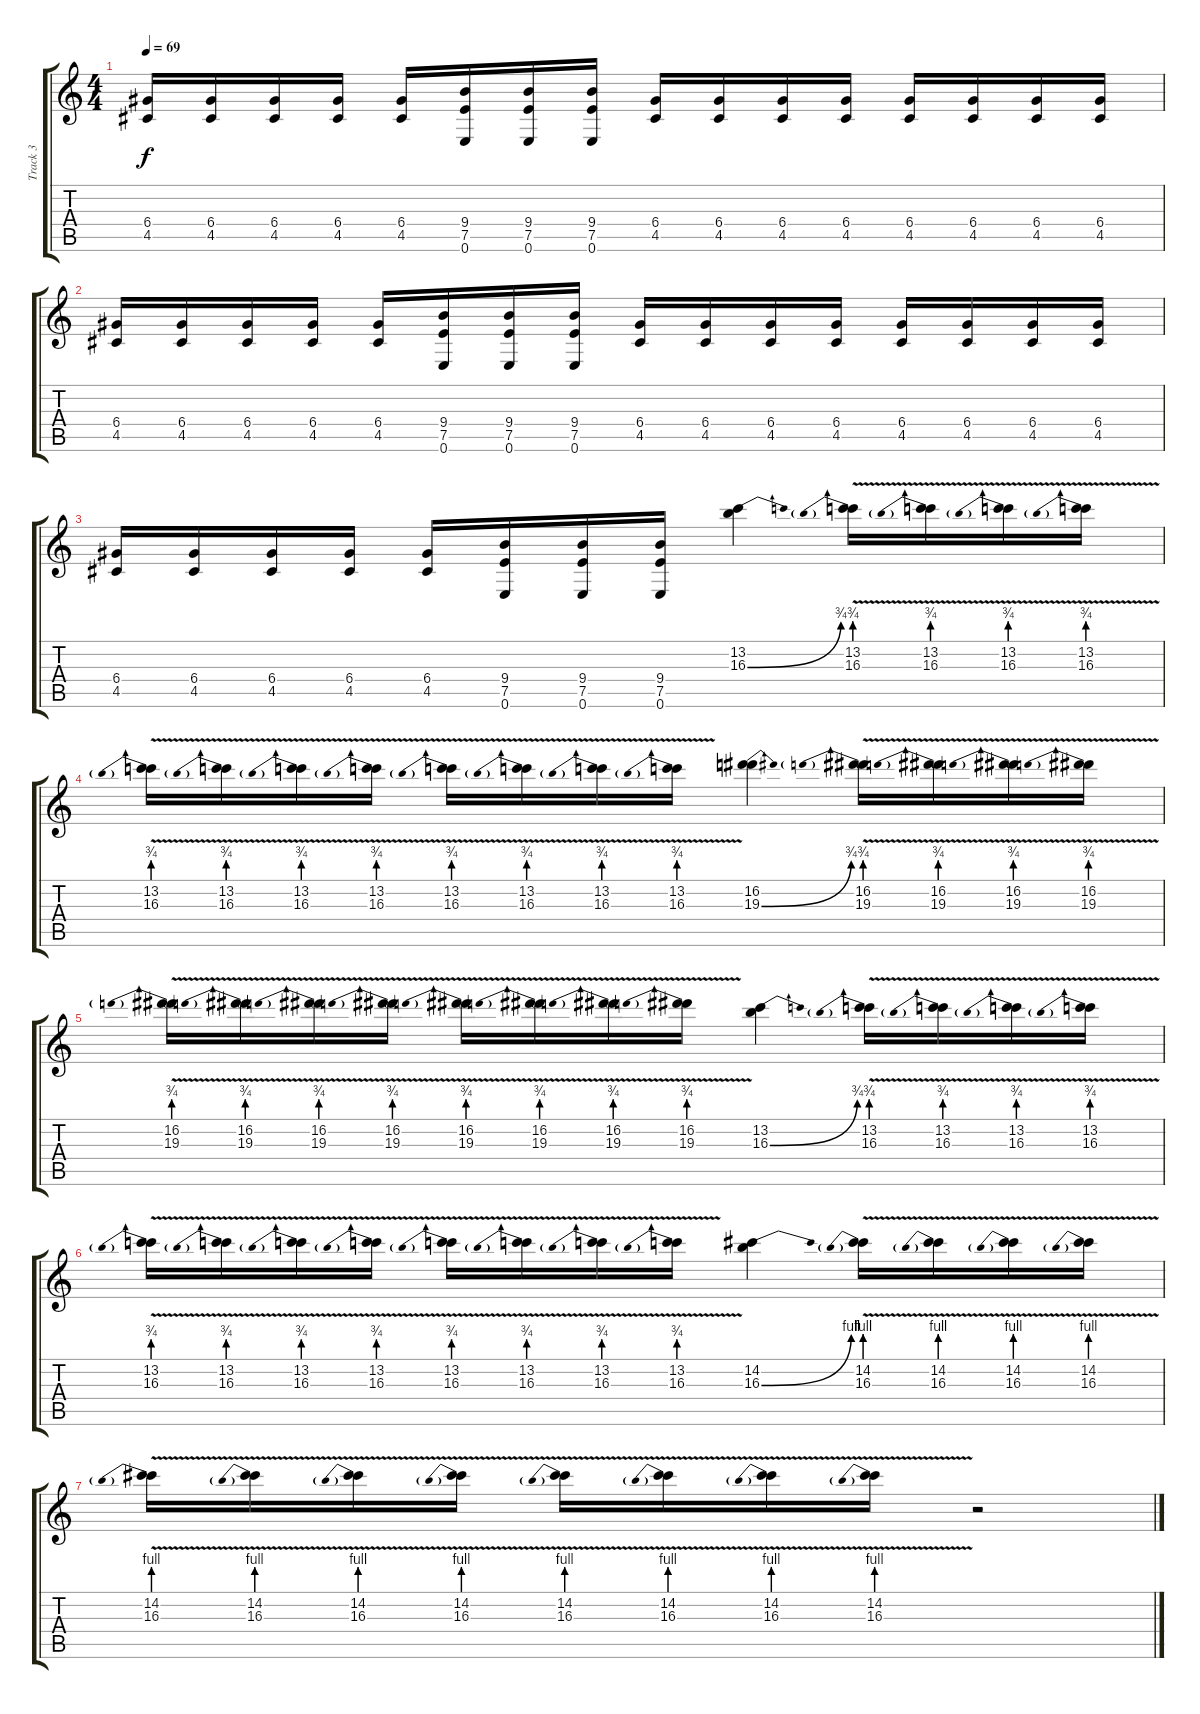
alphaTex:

\track ("Track 3" "Track 3") {instrument distortionguitar}
\staff {score tabs}
\tuning (E4 B3 G3 D3 A2 E2) {hide}
\ts (4 4)
\tempo 69
\clef g2
\ks c
(6.4 4.5).16{dy f} (6.4 4.5).16 (6.4 4.5).16 (6.4 4.5).16 (6.4 4.5).16 (9.4 7.5 0.6).16 (9.4 7.5 0.6).16 (9.4 7.5 0.6).16 (6.4 4.5).16 (6.4 4.5).16 (6.4 4.5).16 (6.4 4.5).16 (6.4 4.5).16 (6.4 4.5).16 (6.4 4.5).16 (6.4 4.5).16 |
(6.4 4.5).16 (6.4 4.5).16 (6.4 4.5).16 (6.4 4.5).16 (6.4 4.5).16 (9.4 7.5 0.6).16 (9.4 7.5 0.6).16 (9.4 7.5 0.6).16 (6.4 4.5).16 (6.4 4.5).16 (6.4 4.5).16 (6.4 4.5).16 (6.4 4.5).16 (6.4 4.5).16 (6.4 4.5).16 (6.4 4.5).16 |
(6.4 4.5).16 (6.4 4.5).16 (6.4 4.5).16 (6.4 4.5).16 (6.4 4.5).16 (9.4 7.5 0.6).16 (9.4 7.5 0.6).16 (9.4 7.5 0.6).16 (13.2 16.3{be (bend 0 0 60 3)}).4 (13.2 16.3{be (prebend 0 3 60 3) v}).16 (13.2 16.3{be (prebend 0 3 60 3) v}).16 (13.2 16.3{be (prebend 0 3 60 3) v}).16 (13.2 16.3{be (prebend 0 3 60 3) v}).16 |
(13.2 16.3{be (prebend 0 3 60 3) v}).16 (13.2 16.3{be (prebend 0 3 60 3) v}).16 (13.2 16.3{be (prebend 0 3 60 3) v}).16 (13.2 16.3{be (prebend 0 3 60 3) v}).16 (13.2 16.3{be (prebend 0 3 60 3) v}).16 (13.2 16.3{be (prebend 0 3 60 3) v}).16 (13.2 16.3{be (prebend 0 3 60 3) v}).16 (13.2 16.3{be (prebend 0 3 60 3) v}).16 (16.2 19.3{be (bend 0 0 60 3)}).4 (16.2 19.3{be (prebend 0 3 60 3) v}).16 (16.2 19.3{be (prebend 0 3 60 3) v}).16 (16.2 19.3{be (prebend 0 3 60 3) v}).16 (16.2 19.3{be (prebend 0 3 60 3) v}).16 |
(16.2 19.3{be (prebend 0 3 60 3) v}).16 (16.2 19.3{be (prebend 0 3 60 3) v}).16 (16.2 19.3{be (prebend 0 3 60 3) v}).16 (16.2 19.3{be (prebend 0 3 60 3) v}).16 (16.2 19.3{be (prebend 0 3 60 3) v}).16 (16.2 19.3{be (prebend 0 3 60 3) v}).16 (16.2 19.3{be (prebend 0 3 60 3) v}).16 (16.2 19.3{be (prebend 0 3 60 3) v}).16 (13.2 16.3{be (bend 0 0 60 3)}).4 (13.2 16.3{be (prebend 0 3 60 3) v}).16 (13.2 16.3{be (prebend 0 3 60 3) v}).16 (13.2 16.3{be (prebend 0 3 60 3) v}).16 (13.2 16.3{be (prebend 0 3 60 3) v}).16 |
(13.2 16.3{be (prebend 0 3 60 3) v}).16 (13.2 16.3{be (prebend 0 3 60 3) v}).16 (13.2 16.3{be (prebend 0 3 60 3) v}).16 (13.2 16.3{be (prebend 0 3 60 3) v}).16 (13.2 16.3{be (prebend 0 3 60 3) v}).16 (13.2 16.3{be (prebend 0 3 60 3) v}).16 (13.2 16.3{be (prebend 0 3 60 3) v}).16 (13.2 16.3{be (prebend 0 3 60 3) v}).16 (14.2 16.3{be (bend 0 0 60 4)}).4 (14.2 16.3{be (prebend 0 4 60 4) v}).16 (14.2 16.3{be (prebend 0 4 60 4) v}).16 (14.2 16.3{be (prebend 0 4 60 4) v}).16 (14.2 16.3{be (prebend 0 4 60 4) v}).16 |
(14.2 16.3{be (prebend 0 4 60 4) v}).16 (14.2 16.3{be (prebend 0 4 60 4) v}).16 (14.2 16.3{be (prebend 0 4 60 4) v}).16 (14.2 16.3{be (prebend 0 4 60 4) v}).16 (14.2 16.3{be (prebend 0 4 60 4) v}).16 (14.2 16.3{be (prebend 0 4 60 4) v}).16 (14.2 16.3{be (prebend 0 4 60 4) v}).16 (14.2 16.3{be (prebend 0 4 60 4) v}).16 r.2
